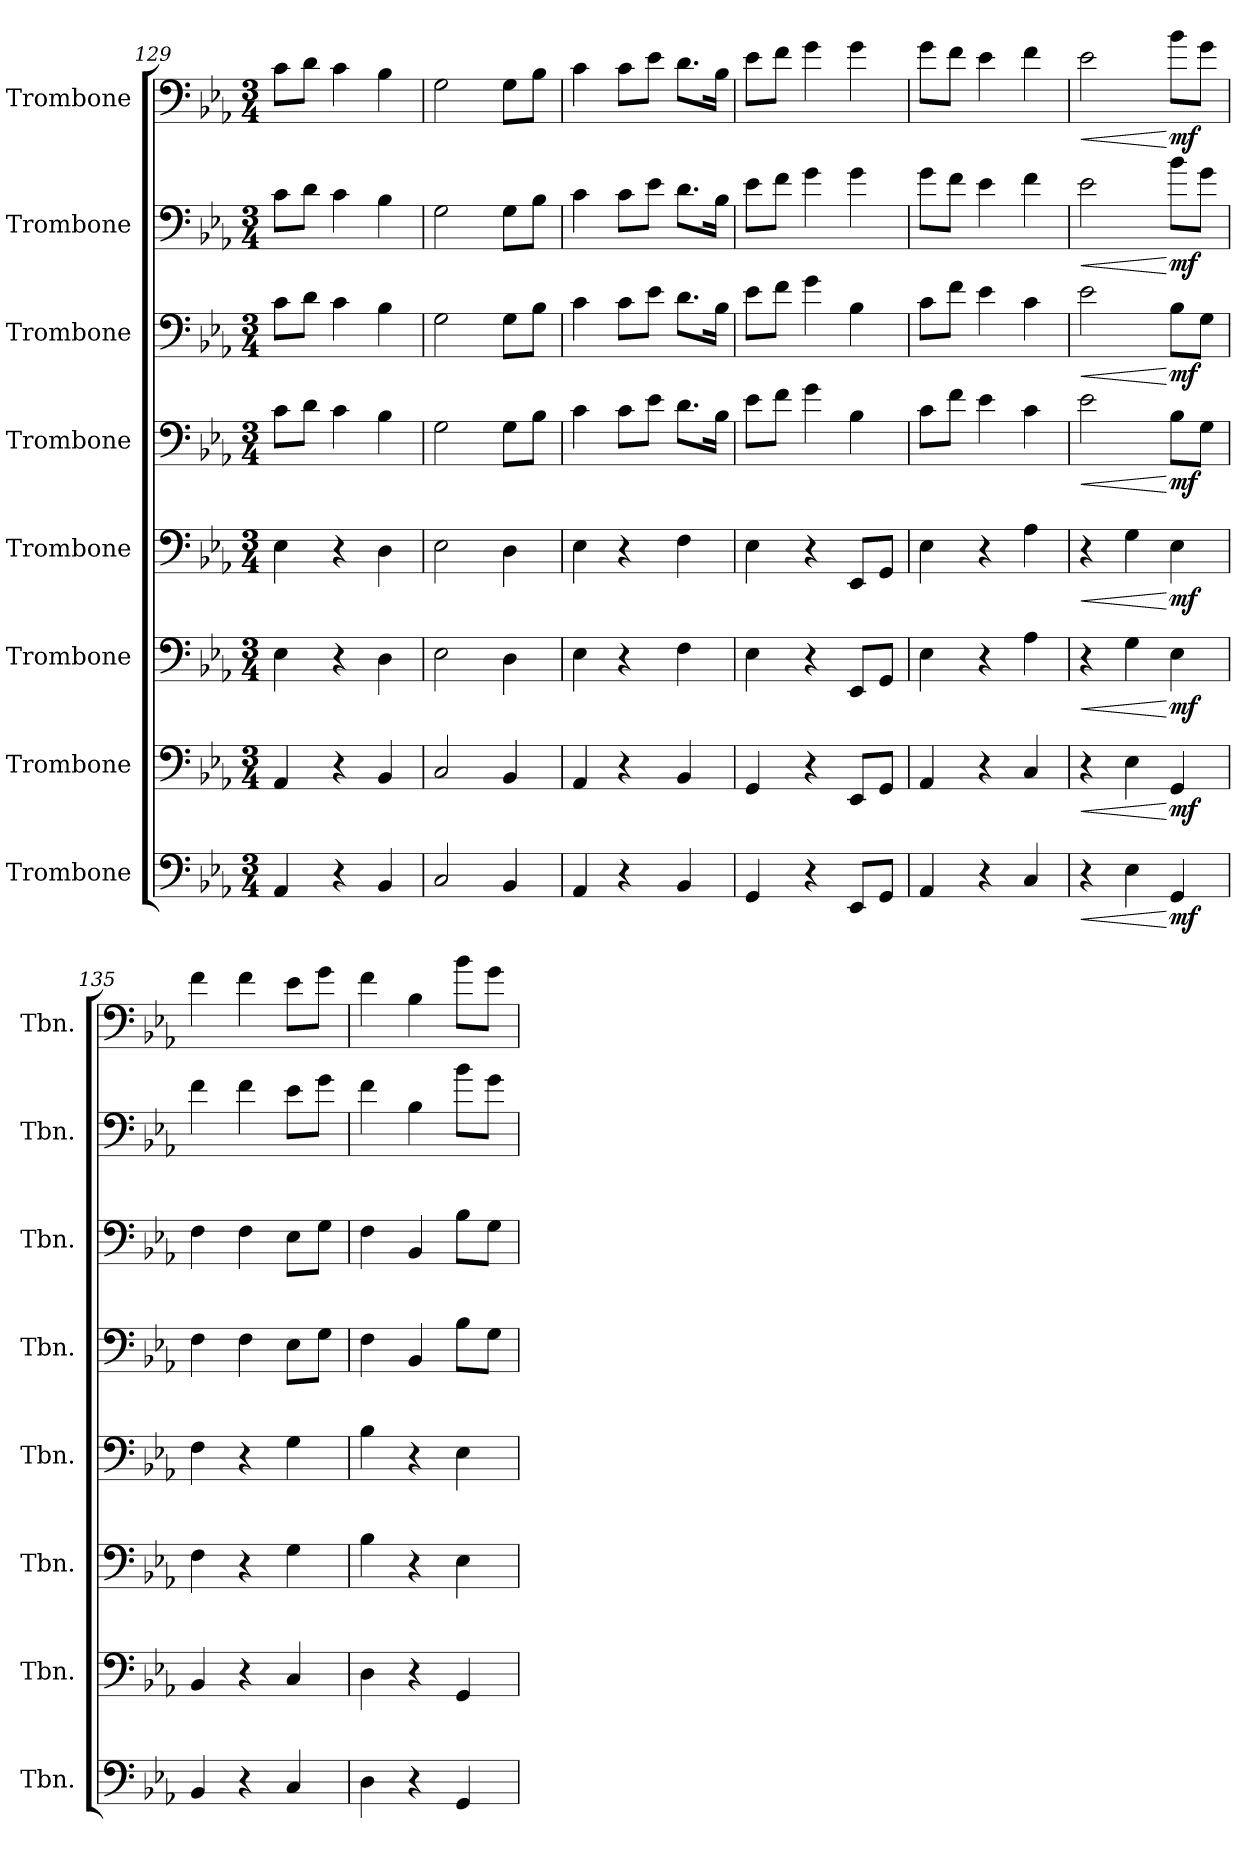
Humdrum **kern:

**kern	**dynam	**kern	**dynam	**kern	**dynam	**kern	**dynam	**kern	**dynam	**kern	**dynam	**kern	**dynam	**kern	**dynam
*part8	*part8	*part7	*part7	*part6	*part6	*part5	*part5	*part4	*part4	*part3	*part3	*part2	*part2	*part1	*part1
*staff8	*staff8	*staff7	*staff7	*staff6	*staff6	*staff5	*staff5	*staff4	*staff4	*staff3	*staff3	*staff2	*staff2	*staff1	*staff1
*I"Trombone	*	*I"Trombone	*	*I"Trombone	*	*I"Trombone	*	*I"Trombone	*	*I"Trombone	*	*I"Trombone	*	*I"Trombone	*
*I'Tbn.	*	*I'Tbn.	*	*I'Tbn.	*	*I'Tbn.	*	*I'Tbn.	*	*I'Tbn.	*	*I'Tbn.	*	*I'Tbn.	*
*clefF4	*	*clefF4	*	*clefF4	*	*clefF4	*	*clefF4	*	*clefF4	*	*clefF4	*	*clefF4	*
*k[b-e-a-]	*	*k[b-e-a-]	*	*k[b-e-a-]	*	*k[b-e-a-]	*	*k[b-e-a-]	*	*k[b-e-a-]	*	*k[b-e-a-]	*	*k[b-e-a-]	*
*M3/4	*	*M3/4	*	*M3/4	*	*M3/4	*	*M3/4	*	*M3/4	*	*M3/4	*	*M3/4	*
=129	=129	=129	=129	=129	=129	=129	=129	=129	=129	=129	=129	=129	=129	=129	=129
4AA-/	.	4AA-/	.	4E-\	.	4E-\	.	8c\L	.	8c\L	.	8c\L	.	8c\L	.
.	.	.	.	.	.	.	.	8d\J	.	8d\J	.	8d\J	.	8d\J	.
4r	.	4r	.	4r	.	4r	.	4c\	.	4c\	.	4c\	.	4c\	.
4BB-/	.	4BB-/	.	4D\	.	4D\	.	4B-\	.	4B-\	.	4B-\	.	4B-\	.
=130	=130	=130	=130	=130	=130	=130	=130	=130	=130	=130	=130	=130	=130	=130	=130
2C/	.	2C/	.	2E-\	.	2E-\	.	2G\	.	2G\	.	2G\	.	2G\	.
4BB-/	.	4BB-/	.	4D\	.	4D\	.	8G\L	.	8G\L	.	8G\L	.	8G\L	.
.	.	.	.	.	.	.	.	8B-\J	.	8B-\J	.	8B-\J	.	8B-\J	.
!!LO:PB:g=z
=131	=131	=131	=131	=131	=131	=131	=131	=131	=131	=131	=131	=131	=131	=131	=131
4AA-/	.	4AA-/	.	4E-\	.	4E-\	.	4c\	.	4c\	.	4c\	.	4c\	.
4r	.	4r	.	4r	.	4r	.	8c\L	.	8c\L	.	8c\L	.	8c\L	.
.	.	.	.	.	.	.	.	8e-\J	.	8e-\J	.	8e-\J	.	8e-\J	.
4BB-/	.	4BB-/	.	4F\	.	4F\	.	8.d\L	.	8.d\L	.	8.d\L	.	8.d\L	.
.	.	.	.	.	.	.	.	16B-\Jk	.	16B-\Jk	.	16B-\Jk	.	16B-\Jk	.
=132	=132	=132	=132	=132	=132	=132	=132	=132	=132	=132	=132	=132	=132	=132	=132
4GG/	.	4GG/	.	4E-\	.	4E-\	.	8e-\L	.	8e-\L	.	8e-\L	.	8e-\L	.
.	.	.	.	.	.	.	.	8f\J	.	8f\J	.	8f\J	.	8f\J	.
4r	.	4r	.	4r	.	4r	.	4g\	.	4g\	.	4g\	.	4g\	.
8EE-/L	.	8EE-/L	.	8EE-/L	.	8EE-/L	.	4B-\	.	4B-\	.	4g\	.	4g\	.
8GG/J	.	8GG/J	.	8GG/J	.	8GG/J	.	.	.	.	.	.	.	.	.
=133	=133	=133	=133	=133	=133	=133	=133	=133	=133	=133	=133	=133	=133	=133	=133
4AA-/	.	4AA-/	.	4E-\	.	4E-\	.	8c\L	.	8c\L	.	8g\L	.	8g\L	.
.	.	.	.	.	.	.	.	8f\J	.	8f\J	.	8f\J	.	8f\J	.
4r	.	4r	.	4r	.	4r	.	4e-\	.	4e-\	.	4e-\	.	4e-\	.
4C/	.	4C/	.	4A-\	.	4A-\	.	4c\	.	4c\	.	4f\	.	4f\	.
=134	=134	=134	=134	=134	=134	=134	=134	=134	=134	=134	=134	=134	=134	=134	=134
!	!LO:HP:b	!	!LO:HP:b	!	!LO:HP:b	!	!LO:HP:b	!	!LO:HP:b	!	!LO:HP:b	!	!LO:HP:b	!	!LO:HP:b
4r	<	4r	<	4r	<	4r	<	2e-\	<	2e-\	<	2e-\	<	2e-\	<
4E-\	.	4E-\	.	4G\	.	4G\	.	.	.	.	.	.	.	.	.
!	!LO:DY:n=1:b	!	!LO:DY:n=1:b	!	!LO:DY:n=1:b	!	!LO:DY:n=1:b	!	!LO:DY:n=1:b	!	!LO:DY:n=1:b	!	!LO:DY:n=1:b	!	!LO:DY:n=1:b
4GG/	[ mf	4GG/	[ mf	4E-\	[ mf	4E-\	[ mf	8B-\L	[ mf	8B-\L	[ mf	8b-\L	[ mf	8b-\L	[ mf
.	.	.	.	.	.	.	.	8G\J	.	8G\J	.	8g\J	.	8g\J	.
=135	=135	=135	=135	=135	=135	=135	=135	=135	=135	=135	=135	=135	=135	=135	=135
4BB-/	.	4BB-/	.	4F\	.	4F\	.	4F\	.	4F\	.	4f\	.	4f\	.
4r	.	4r	.	4r	.	4r	.	4F\	.	4F\	.	4f\	.	4f\	.
4C/	.	4C/	.	4G\	.	4G\	.	8E-\L	.	8E-\L	.	8e-\L	.	8e-\L	.
.	.	.	.	.	.	.	.	8G\J	.	8G\J	.	8g\J	.	8g\J	.
=136	=136	=136	=136	=136	=136	=136	=136	=136	=136	=136	=136	=136	=136	=136	=136
4D\	.	4D\	.	4B-\	.	4B-\	.	4F\	.	4F\	.	4f\	.	4f\	.
4r	.	4r	.	4r	.	4r	.	4BB-/	.	4BB-/	.	4B-\	.	4B-\	.
4GG/	.	4GG/	.	4E-\	.	4E-\	.	8B-\L	.	8B-\L	.	8b-\L	.	8b-\L	.
.	.	.	.	.	.	.	.	8G\J	.	8G\J	.	8g\J	.	8g\J	.
=	=	=	=	=	=	=	=	=	=	=	=	=	=	=	=
*-	*-	*-	*-	*-	*-	*-	*-	*-	*-	*-	*-	*-	*-	*-	*-
